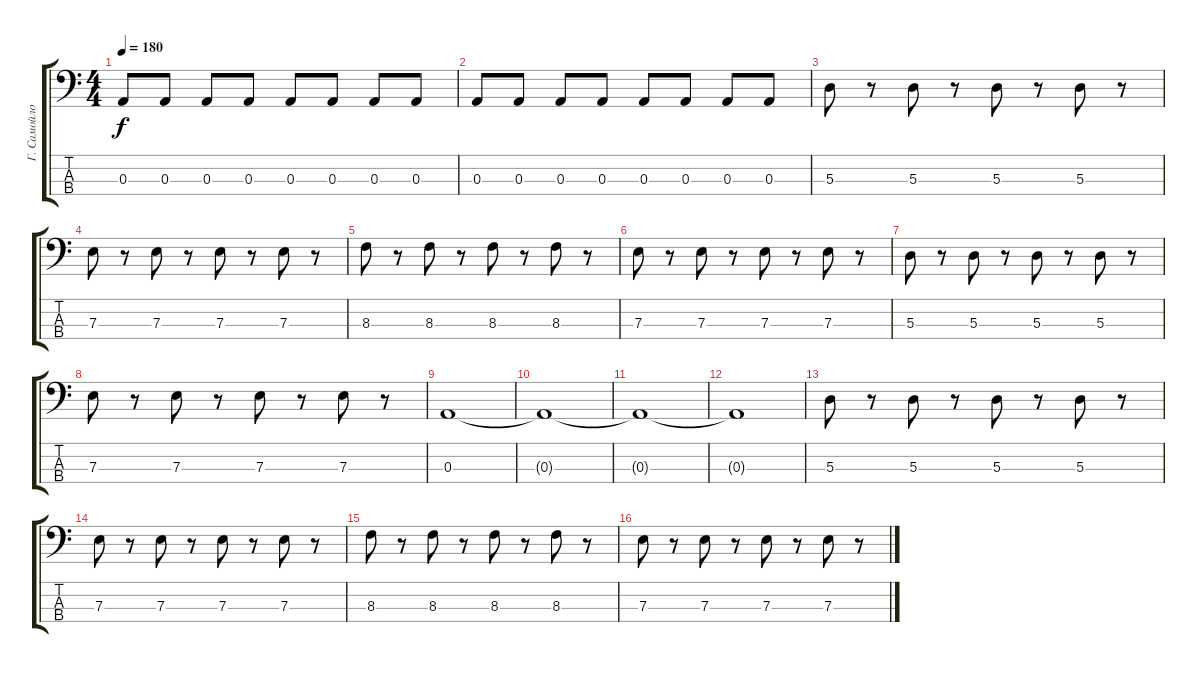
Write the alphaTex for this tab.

\track ("Г. Самойлов" "Г. Самойло") {instrument electricbassfinger}
\staff {score tabs}
\tuning (G2 D2 A1 E1) {hide}
\ts (4 4)
\tempo 180
\clef f4
\ks c
0.3.8{dy f} 0.3.8 0.3.8 0.3.8 0.3.8 0.3.8 0.3.8 0.3.8 |
0.3.8 0.3.8 0.3.8 0.3.8 0.3.8 0.3.8 0.3.8 0.3.8 |
5.3.8 r.8 5.3.8 r.8 5.3.8 r.8 5.3.8 r.8 |
7.3.8 r.8 7.3.8 r.8 7.3.8 r.8 7.3.8 r.8 |
8.3.8 r.8 8.3.8 r.8 8.3.8 r.8 8.3.8 r.8 |
7.3.8 r.8 7.3.8 r.8 7.3.8 r.8 7.3.8 r.8 |
5.3.8 r.8 5.3.8 r.8 5.3.8 r.8 5.3.8 r.8 |
7.3.8 r.8 7.3.8 r.8 7.3.8 r.8 7.3.8 r.8 |
0.3.1 |
0.3{t}.1 |
0.3{t}.1 |
0.3{t}.1 |
5.3.8 r.8 5.3.8 r.8 5.3.8 r.8 5.3.8 r.8 |
7.3.8 r.8 7.3.8 r.8 7.3.8 r.8 7.3.8 r.8 |
8.3.8 r.8 8.3.8 r.8 8.3.8 r.8 8.3.8 r.8 |
7.3.8 r.8 7.3.8 r.8 7.3.8 r.8 7.3.8 r.8
